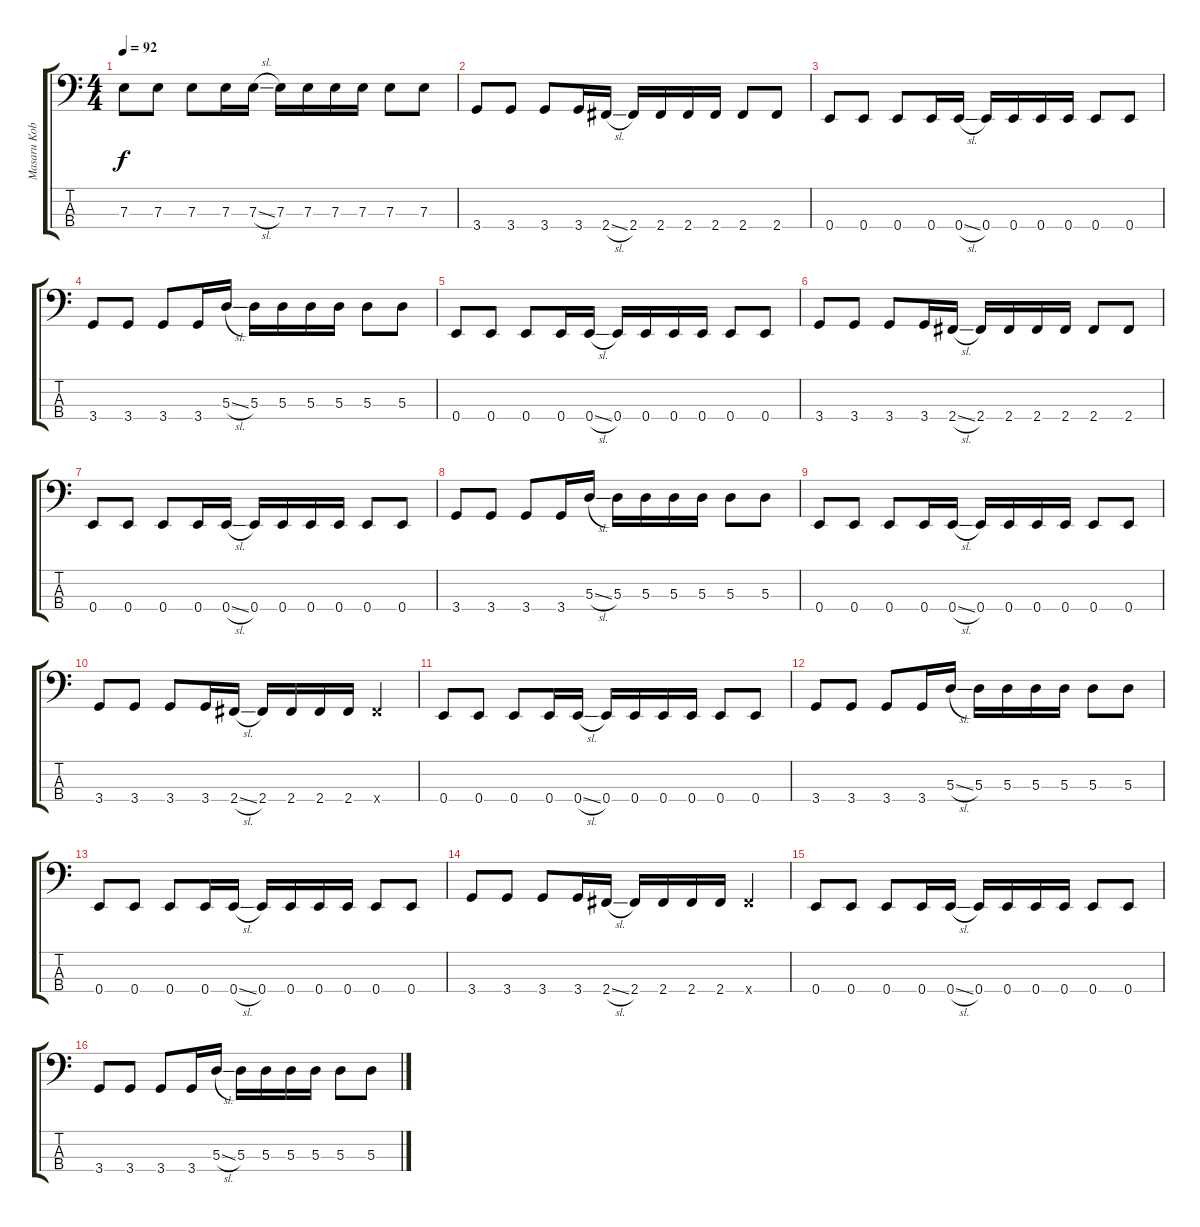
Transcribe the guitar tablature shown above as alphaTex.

\track ("Masaru Kobayashi" "Masaru Kob") {instrument electricbasspick}
\staff {score tabs}
\tuning (G2 D2 A1 E1) {hide}
\ts (4 4)
\tempo 92
\clef f4
\ks c
7.3.8{dy f} 7.3.8 7.3.8 7.3.16 7.3{sl}.16 7.3.16 7.3.16 7.3.16 7.3.16 7.3.8 7.3.8 |
3.4.8 3.4.8 3.4.8 3.4.16 2.4{sl}.16 2.4.16 2.4.16 2.4.16 2.4.16 2.4.8 2.4.8 |
0.4.8 0.4.8 0.4.8 0.4.16 0.4{sl}.16 0.4.16 0.4.16 0.4.16 0.4.16 0.4.8 0.4.8 |
3.4.8 3.4.8 3.4.8 3.4.16 5.3{sl}.16 5.3.16 5.3.16 5.3.16 5.3.16 5.3.8 5.3.8 |
0.4.8 0.4.8 0.4.8 0.4.16 0.4{sl}.16 0.4.16 0.4.16 0.4.16 0.4.16 0.4.8 0.4.8 |
3.4.8 3.4.8 3.4.8 3.4.16 2.4{sl}.16 2.4.16 2.4.16 2.4.16 2.4.16 2.4.8 2.4.8 |
0.4.8 0.4.8 0.4.8 0.4.16 0.4{sl}.16 0.4.16 0.4.16 0.4.16 0.4.16 0.4.8 0.4.8 |
3.4.8 3.4.8 3.4.8 3.4.16 5.3{sl}.16 5.3.16 5.3.16 5.3.16 5.3.16 5.3.8 5.3.8 |
0.4.8 0.4.8 0.4.8 0.4.16 0.4{sl}.16 0.4.16 0.4.16 0.4.16 0.4.16 0.4.8 0.4.8 |
3.4.8 3.4.8 3.4.8 3.4.16 2.4{sl}.16 2.4.16 2.4.16 2.4.16 2.4.16 2.4{x}.4 |
0.4.8 0.4.8 0.4.8 0.4.16 0.4{sl}.16 0.4.16 0.4.16 0.4.16 0.4.16 0.4.8 0.4.8 |
3.4.8 3.4.8 3.4.8 3.4.16 5.3{sl}.16 5.3.16 5.3.16 5.3.16 5.3.16 5.3.8 5.3.8 |
0.4.8 0.4.8 0.4.8 0.4.16 0.4{sl}.16 0.4.16 0.4.16 0.4.16 0.4.16 0.4.8 0.4.8 |
3.4.8 3.4.8 3.4.8 3.4.16 2.4{sl}.16 2.4.16 2.4.16 2.4.16 2.4.16 2.4{x}.4 |
0.4.8 0.4.8 0.4.8 0.4.16 0.4{sl}.16 0.4.16 0.4.16 0.4.16 0.4.16 0.4.8 0.4.8 |
3.4.8 3.4.8 3.4.8 3.4.16 5.3{sl}.16 5.3.16 5.3.16 5.3.16 5.3.16 5.3.8 5.3.8
